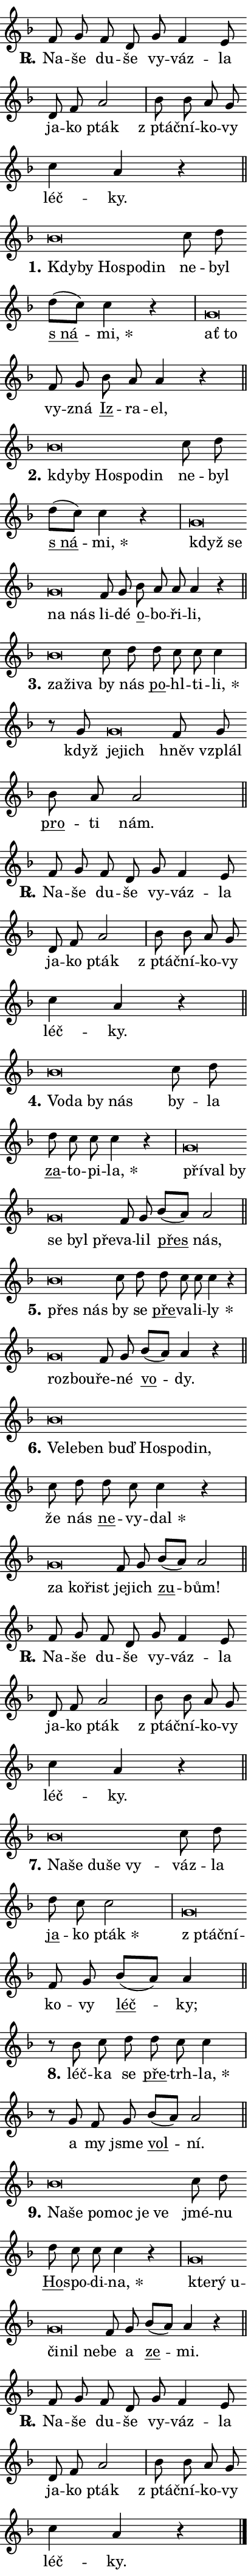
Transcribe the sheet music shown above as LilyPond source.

\version "2.24.0"
\header { tagline = "" }
\paper {
  indent = 0\cm
  top-margin = 0\cm
  right-margin = 0.13\cm % to fit lyric hyphens
  bottom-margin = 0\cm
  left-margin = 0\cm
  paper-width = 7\cm
  page-breaking = #ly:one-page-breaking
  system-system-spacing.basic-distance = #11
  score-system-spacing.basic-distance = #11
  ragged-last = ##f
}


%% Author: Thomas Morley
%% https://lists.gnu.org/archive/html/lilypond-user/2020-05/msg00002.html
#(define (line-position grob)
"Returns position of @var[grob} in current system:
   @code{'start}, if at first time-step
   @code{'end}, if at last time-step
   @code{'middle} otherwise
"
  (let* ((col (ly:item-get-column grob))
         (ln (ly:grob-object col 'left-neighbor))
         (rn (ly:grob-object col 'right-neighbor))
         (col-to-check-left (if (ly:grob? ln) ln col))
         (col-to-check-right (if (ly:grob? rn) rn col))
         (break-dir-left
           (and
             (ly:grob-property col-to-check-left 'non-musical #f)
             (ly:item-break-dir col-to-check-left)))
         (break-dir-right
           (and
             (ly:grob-property col-to-check-right 'non-musical #f)
             (ly:item-break-dir col-to-check-right))))
        (cond ((eqv? 1 break-dir-left) 'start)
              ((eqv? -1 break-dir-right) 'end)
              (else 'middle))))

#(define (tranparent-at-line-position vctor)
  (lambda (grob)
  "Relying on @code{line-position} select the relevant enry from @var{vctor}.
Used to determine transparency,"
    (case (line-position grob)
      ((end) (not (vector-ref vctor 0)))
      ((middle) (not (vector-ref vctor 1)))
      ((start) (not (vector-ref vctor 2))))))

noteHeadBreakVisibility =
#(define-music-function (break-visibility)(vector?)
"Makes @code{NoteHead}s transparent relying on @var{break-visibility}"
#{
  \override NoteHead.transparent =
    #(tranparent-at-line-position break-visibility)
#})

#(define delete-ledgers-for-transparent-note-heads
  (lambda (grob)
    "Reads whether a @code{NoteHead} is transparent.
If so this @code{NoteHead} is removed from @code{'note-heads} from
@var{grob}, which is supposed to be @code{LedgerLineSpanner}.
As a result ledgers are not printed for this @code{NoteHead}"
    (let* ((nhds-array (ly:grob-object grob 'note-heads))
           (nhds-list
             (if (ly:grob-array? nhds-array)
                 (ly:grob-array->list nhds-array)
                 '()))
           ;; Relies on the transparent-property being done before
           ;; Staff.LedgerLineSpanner.after-line-breaking is executed.
           ;; This is fragile ...
           (to-keep
             (remove
               (lambda (nhd)
                 (ly:grob-property nhd 'transparent #f))
               nhds-list)))
      ;; TODO find a better method to iterate over grob-arrays, similiar
      ;; to filter/remove etc for lists
      ;; For now rebuilt from scratch
      (set! (ly:grob-object grob 'note-heads)  '())
      (for-each
        (lambda (nhd)
          (ly:pointer-group-interface::add-grob grob 'note-heads nhd))
        to-keep))))

squashNotes = {
  \override NoteHead.X-extent = #'(-0.2 . 0.2)
  \override NoteHead.Y-extent = #'(-0.75 . 0)
  \override NoteHead.stencil =
    #(lambda (grob)
       (let ((pos (ly:grob-property grob 'staff-position)))
         (begin
           (if (< pos -7) (display "ERROR: Lower brevis then expected\n") (display ""))
           (if (<= pos -6) ly:text-interface::print ly:note-head::print))))
}
unSquashNotes = {
  \revert NoteHead.X-extent
  \revert NoteHead.Y-extent
  \revert NoteHead.stencil
}

hideNotes = \noteHeadBreakVisibility #begin-of-line-visible
unHideNotes = \noteHeadBreakVisibility #all-visible

% work-around for resetting accidentals
% https://lilypond.org/doc/v2.23/Documentation/notation/displaying-rhythms#unmetered-music
cadenzaMeasure = {
  \cadenzaOff
  \partial 1024 s1024
  \cadenzaOn
}

#(define-markup-command (accent layout props text) (markup?)
  "Underline accented syllable"
  (interpret-markup layout props
    #{\markup \override #'(offset . 4.3) \underline { #text }#}))

responsum = \markup \concat {
  "R" \hspace #-1.05 \path #0.1 #'((moveto 0 0.07) (lineto 0.9 0.8)) \hspace #0.05 "."
}

spaceSize = #0.6828661417322834 % exact space size for TeX Gyre Schola

\layout {
  \context {
    \Staff
    \remove "Time_signature_engraver"
    \override LedgerLineSpanner.after-line-breaking = #delete-ledgers-for-transparent-note-heads
  }
  \context {
    \Lyrics {
      \override LyricSpace.minimum-distance = \spaceSize
      \override LyricText.font-name = #"TeX Gyre Schola"
      \override LyricText.font-size = 1
      \override StanzaNumber.font-name = #"TeX Gyre Schola Bold"
      \override StanzaNumber.font-size = 1
    }
  }
  \context {
    \Score 
    \override NoteHead.text =
      #(lambda (grob) 
        (let ((pos (ly:grob-property grob 'staff-position)))
          #{\markup {
            \combine
              \halign #-0.55 \raise #(if (= pos -6) 0 0.5) \override #'(thickness . 2) \draw-line #'(3.2 . 0)
              \musicglyph "noteheads.sM1"
          }#}))
  }
}

% magnetic-lyrics.ily
%
%   written by
%     Jean Abou Samra <jean@abou-samra.fr>
%     Werner Lemberg <wl@gnu.org>
%
%   adapted by
%     Jiri Hon <jiri.hon@gmail.com>
%
% Version 2022-Apr-15

% https://www.mail-archive.com/lilypond-user@gnu.org/msg149350.html

#(define (Left_hyphen_pointer_engraver context)
   "Collect syllable-hyphen-syllable occurrences in lyrics and store
them in properties.  This engraver only looks to the left.  For
example, if the lyrics input is @code{foo -- bar}, it does the
following.

@itemize @bullet
@item
Set the @code{text} property of the @code{LyricHyphen} grob between
@q{foo} and @q{bar} to @code{foo}.

@item
Set the @code{left-hyphen} property of the @code{LyricText} grob with
text @q{foo} to the @code{LyricHyphen} grob between @q{foo} and
@q{bar}.
@end itemize

Use this auxiliary engraver in combination with the
@code{lyric-@/text::@/apply-@/magnetic-@/offset!} hook."
   (let ((hyphen #f)
         (text #f))
     (make-engraver
      (acknowledgers
       ((lyric-syllable-interface engraver grob source-engraver)
        (set! text grob)))
      (end-acknowledgers
       ((lyric-hyphen-interface engraver grob source-engraver)
        ;(when (not (grob::has-interface grob 'lyric-space-interface))
          (set! hyphen grob)));)
      ((stop-translation-timestep engraver)
       (when (and text hyphen)
         (ly:grob-set-object! text 'left-hyphen hyphen))
       (set! text #f)
       (set! hyphen #f)))))

#(define (lyric-text::apply-magnetic-offset! grob)
   "If the space between two syllables is less than the value in
property @code{LyricText@/.details@/.squash-threshold}, move the right
syllable to the left so that it gets concatenated with the left
syllable.

Use this function as a hook for
@code{LyricText@/.after-@/line-@/breaking} if the
@code{Left_@/hyphen_@/pointer_@/engraver} is active."
   (let ((hyphen (ly:grob-object grob 'left-hyphen #f)))
     (when hyphen
       (let ((left-text (ly:spanner-bound hyphen LEFT)))
         (when (grob::has-interface left-text 'lyric-syllable-interface)
           (let* ((common (ly:grob-common-refpoint grob left-text X))
                  (this-x-ext (ly:grob-extent grob common X))
                  (left-x-ext
                   (begin
                     ;; Trigger magnetism for left-text.
                     (ly:grob-property left-text 'after-line-breaking)
                     (ly:grob-extent left-text common X)))
                  ;; `delta` is the gap width between two syllables.
                  (delta (- (interval-start this-x-ext)
                            (interval-end left-x-ext)))
                  (details (ly:grob-property grob 'details))
                  (threshold (assoc-get 'squash-threshold details 0.2)))
             (when (< delta threshold)
               (let* (;; We have to manipulate the input text so that
                      ;; ligatures crossing syllable boundaries are not
                      ;; disabled.  For languages based on the Latin
                      ;; script this is essentially a beautification.
                      ;; However, for non-Western scripts it can be a
                      ;; necessity.
                      (lt (ly:grob-property left-text 'text))
                      (rt (ly:grob-property grob 'text))
                      (is-space (grob::has-interface hyphen 'lyric-space-interface))
                      (space (if is-space " " ""))
                      (extra-delta (if is-space spaceSize 0))
                      ;; Append new syllable.
                      (ltrt-space (if (and (string? lt) (string? rt))
                                (string-append lt space rt)
                                (make-concat-markup (list lt space rt))))
                      ;; Right-align `ltrt` to the right side.
                      (ltrt-space-markup (grob-interpret-markup
                               grob
                               (make-translate-markup
                                (cons (interval-length this-x-ext) 0)
                                (make-right-align-markup ltrt-space)))))
                 (begin
                   ;; Don't print `left-text`.
                   (ly:grob-set-property! left-text 'stencil #f)
                   ;; Set text and stencil (which holds all collected
                   ;; syllables so far) and shift it to the left.
                   (ly:grob-set-property! grob 'text ltrt-space)
                   (ly:grob-set-property! grob 'stencil ltrt-space-markup)
                   (ly:grob-translate-axis! grob (- (- delta extra-delta)) X))))))))))


#(define (lyric-hyphen::displace-bounds-first grob)
   ;; Make very sure this callback isn't triggered too early.
   (let ((left (ly:spanner-bound grob LEFT))
         (right (ly:spanner-bound grob RIGHT)))
     (ly:grob-property left 'after-line-breaking)
     (ly:grob-property right 'after-line-breaking)
     (ly:lyric-hyphen::print grob)))

squashThreshold = #0.4

\layout {
  \context {
    \Lyrics
    \consists #Left_hyphen_pointer_engraver
    \override LyricText.after-line-breaking =
      #lyric-text::apply-magnetic-offset!
    \override LyricHyphen.stencil = #lyric-hyphen::displace-bounds-first
    \override LyricText.details.squash-threshold = \squashThreshold
    \override LyricHyphen.minimum-distance = 0
    \override LyricHyphen.minimum-length = \squashThreshold
  }
}

squashText = \override LyricText.details.squash-threshold = 9999
unSquashText = \override LyricText.details.squash-threshold = \squashThreshold

leftText = \override LyricText.self-alignment-X = #LEFT
unLeftText = \revert LyricText.self-alignment-X

starOffset = #(lambda (grob) 
                (let ((x_offset (ly:self-alignment-interface::aligned-on-x-parent grob)))
                  (if (= x_offset 0) 0 (+ x_offset 1.2))))

star = #(define-music-function (syllable)(string?)
"Append star separator at the end of a syllable"
#{
  \once \override LyricText.X-offset = #starOffset
  \lyricmode { \markup {
    #syllable
    \override #'((font-name . "TeX Gyre Schola Bold")) \hspace #0.2 \lower #0.65 \larger "*"
  } }
#})

starAccent = #(define-music-function (syllable)(string?)
"Append star separator at the end of a syllable and make accent"
#{
  \once \override LyricText.X-offset = #starOffset
  \lyricmode { \markup {
    \accent #syllable
    \override #'((font-name . "TeX Gyre Schola Bold")) \hspace #0.2 \lower #0.65 \larger "*"
  } }
#})

breath = #(define-music-function (syllable)(string?)
"Append breathing indicator at the end of a syllable"
#{
  \lyricmode { \markup { #syllable "+" } }
#})

optionalBreath = #(define-music-function (syllable)(string?)
"Append optional breathing indicator at the end of a syllable"
#{
  \lyricmode { \markup { #syllable "(+)" } }
#})


\score {
    <<
        \new Voice = "melody" { \cadenzaOn \key f \major \relative { f'8 g f d g f4 e8 \bar "" d f a2 \cadenzaMeasure \bar "|" bes8 bes a g \bar "" c4 a r \cadenzaMeasure \bar "||" \break } }
        \new Lyrics \lyricsto "melody" { \lyricmode { \set stanza = \responsum
Na -- še du -- še vy -- váz -- la ja -- ko pták "z ptáč" -- ní -- ko -- vy léč -- ky. } }
    >>
    \layout {}
}

\score {
    <<
        \new Voice = "melody" { \cadenzaOn \key f \major \relative { \squashNotes bes'\breve*1/16 \hideNotes \breve*1/16 \bar "" \breve*1/16 \bar "" \breve*1/16 \breve*1/16 \bar "" \unHideNotes \unSquashNotes c8 d \bar "" d[( c)] c4 r \cadenzaMeasure \bar "|" \squashNotes g\breve*1/16 \hideNotes \breve*1/16 \bar "" \unHideNotes \unSquashNotes f8 g \bar "" bes a a4 r \cadenzaMeasure \bar "||" \break } }
        \new Lyrics \lyricsto "melody" { \lyricmode { \set stanza = "1."
\leftText Kdy -- \squashText by Ho -- spo -- din \unLeftText \unSquashText ne -- byl \markup \accent "s ná" -- \star mi, \leftText ať \squashText to \unLeftText \unSquashText vy -- zná \markup \accent Iz -- ra -- el, } }
    >>
    \layout {}
}

\score {
    <<
        \new Voice = "melody" { \cadenzaOn \key f \major \relative { \squashNotes bes'\breve*1/16 \hideNotes \breve*1/16 \bar "" \breve*1/16 \bar "" \breve*1/16 \breve*1/16 \bar "" \unHideNotes \unSquashNotes c8 d \bar "" d[( c)] c4 r \cadenzaMeasure \bar "|" \squashNotes g\breve*1/16 \hideNotes \breve*1/16 \bar "" \breve*1/16 \breve*1/16 \bar "" \unHideNotes \unSquashNotes f8 g \bar "" bes a a a4 r \cadenzaMeasure \bar "||" \break } }
        \new Lyrics \lyricsto "melody" { \lyricmode { \set stanza = "2."
\leftText kdy -- \squashText by Ho -- spo -- din \unLeftText \unSquashText ne -- byl \markup \accent "s ná" -- \star mi, \leftText když \squashText se na nás \unLeftText \unSquashText li -- dé \markup \accent o -- bo -- ři -- li, } }
    >>
    \layout {}
}

\score {
    <<
        \new Voice = "melody" { \cadenzaOn \key f \major \relative { \squashNotes bes'\breve*1/16 \hideNotes \breve*1/16 \breve*1/16 \bar "" \unHideNotes \unSquashNotes c8 d \bar "" d c c c4 \cadenzaMeasure \bar "|" r8 g8 \squashNotes g\breve*1/16 \hideNotes \breve*1/16 \bar "" \unHideNotes \unSquashNotes f8 g \bar "" bes a a2 \cadenzaMeasure \bar "||" \break } }
        \new Lyrics \lyricsto "melody" { \lyricmode { \set stanza = "3."
\leftText za -- \squashText ži -- va \unLeftText \unSquashText by nás \markup \accent po -- hl -- ti -- \star li, když \leftText je -- \squashText jich \unLeftText \unSquashText hněv vzplál \markup \accent pro -- ti nám. } }
    >>
    \layout {}
}

\score {
    <<
        \new Voice = "melody" { \cadenzaOn \key f \major \relative { f'8 g f d g f4 e8 \bar "" d f a2 \cadenzaMeasure \bar "|" bes8 bes a g \bar "" c4 a r \cadenzaMeasure \bar "||" \break } }
        \new Lyrics \lyricsto "melody" { \lyricmode { \set stanza = \responsum
Na -- še du -- še vy -- váz -- la ja -- ko pták "z ptáč" -- ní -- ko -- vy léč -- ky. } }
    >>
    \layout {}
}

\score {
    <<
        \new Voice = "melody" { \cadenzaOn \key f \major \relative { \squashNotes bes'\breve*1/16 \hideNotes \breve*1/16 \bar "" \breve*1/16 \breve*1/16 \bar "" \unHideNotes \unSquashNotes c8 d \bar "" d c c c4 r \cadenzaMeasure \bar "|" \squashNotes g\breve*1/16 \hideNotes \breve*1/16 \bar "" \breve*1/16 \bar "" \breve*1/16 \bar "" \breve*1/16 \breve*1/16 \bar "" \unHideNotes \unSquashNotes f8 g \bar "" bes[( a)] a2 \cadenzaMeasure \bar "||" \break } }
        \new Lyrics \lyricsto "melody" { \lyricmode { \set stanza = "4."
\leftText Vo -- \squashText da by nás \unLeftText \unSquashText by -- la \markup \accent za -- to -- pi -- \star la, \leftText pří -- \squashText val by se byl pře -- \unLeftText \unSquashText va -- lil \markup \accent přes nás, } }
    >>
    \layout {}
}

\score {
    <<
        \new Voice = "melody" { \cadenzaOn \key f \major \relative { \squashNotes bes'\breve*1/16 \hideNotes \breve*1/16 \bar "" \unHideNotes \unSquashNotes c8 d \bar "" d c c c4 r \cadenzaMeasure \bar "|" \squashNotes g\breve*1/16 \hideNotes \breve*1/16 \bar "" \unHideNotes \unSquashNotes f8 g \bar "" bes[( a)] a4 r \cadenzaMeasure \bar "||" \break } }
        \new Lyrics \lyricsto "melody" { \lyricmode { \set stanza = "5."
\leftText přes \squashText nás \unLeftText \unSquashText by se \markup \accent pře -- va -- li -- \star ly \leftText roz -- \squashText bou -- \unLeftText \unSquashText ře -- né \markup \accent vo -- dy. } }
    >>
    \layout {}
}

\score {
    <<
        \new Voice = "melody" { \cadenzaOn \key f \major \relative { \squashNotes bes'\breve*1/16 \hideNotes \breve*1/16 \bar "" \breve*1/16 \bar "" \breve*1/16 \bar "" \breve*1/16 \bar "" \breve*1/16 \breve*1/16 \bar "" \unHideNotes \unSquashNotes c8 d \bar "" d c c4 r \cadenzaMeasure \bar "|" \squashNotes g\breve*1/16 \hideNotes \breve*1/16 \breve*1/16 \bar "" \unHideNotes \unSquashNotes f8 g \bar "" bes[( a)] a2 \cadenzaMeasure \bar "||" \break } }
        \new Lyrics \lyricsto "melody" { \lyricmode { \set stanza = "6."
\leftText Ve -- \squashText le -- ben buď Ho -- spo -- din, \unLeftText \unSquashText že nás \markup \accent ne -- vy -- \star dal \leftText za \squashText ko -- řist \unLeftText \unSquashText je -- jich \markup \accent zu -- bům! } }
    >>
    \layout {}
}

\score {
    <<
        \new Voice = "melody" { \cadenzaOn \key f \major \relative { f'8 g f d g f4 e8 \bar "" d f a2 \cadenzaMeasure \bar "|" bes8 bes a g \bar "" c4 a r \cadenzaMeasure \bar "||" \break } }
        \new Lyrics \lyricsto "melody" { \lyricmode { \set stanza = \responsum
Na -- še du -- še vy -- váz -- la ja -- ko pták "z ptáč" -- ní -- ko -- vy léč -- ky. } }
    >>
    \layout {}
}

\score {
    <<
        \new Voice = "melody" { \cadenzaOn \key f \major \relative { \squashNotes bes'\breve*1/16 \hideNotes \breve*1/16 \bar "" \breve*1/16 \bar "" \breve*1/16 \breve*1/16 \bar "" \unHideNotes \unSquashNotes c8 d \bar "" d c c2 \cadenzaMeasure \bar "|" \squashNotes g\breve*1/16 \hideNotes \breve*1/16 \bar "" \unHideNotes \unSquashNotes f8 g \bar "" bes[( a)] a4 \cadenzaMeasure \bar "||" \break } }
        \new Lyrics \lyricsto "melody" { \lyricmode { \set stanza = "7."
\leftText Na -- \squashText še du -- še vy -- \unLeftText \unSquashText váz -- la \markup \accent ja -- ko \star pták \leftText "z ptáč" -- \squashText ní -- \unLeftText \unSquashText ko -- vy \markup \accent léč -- ky; } }
    >>
    \layout {}
}

\score {
    <<
        \new Voice = "melody" { \cadenzaOn \key f \major \relative { r8 bes' c8 d \bar "" d c c4 \cadenzaMeasure \bar "|" r8 g8 f8 g \bar "" bes[( a)] a2 \cadenzaMeasure \bar "||" \break } }
        \new Lyrics \lyricsto "melody" { \lyricmode { \set stanza = "8."
léč -- ka se \markup \accent pře -- trh -- \star la, a my jsme \markup \accent vol -- ní. } }
    >>
    \layout {}
}

\score {
    <<
        \new Voice = "melody" { \cadenzaOn \key f \major \relative { \squashNotes bes'\breve*1/16 \hideNotes \breve*1/16 \bar "" \breve*1/16 \bar "" \breve*1/16 \bar "" \breve*1/16 \breve*1/16 \bar "" \unHideNotes \unSquashNotes c8 d \bar "" d c c c4 r \cadenzaMeasure \bar "|" \squashNotes g\breve*1/16 \hideNotes \breve*1/16 \bar "" \breve*1/16 \bar "" \breve*1/16 \bar "" \breve*1/16 \breve*1/16 \bar "" \unHideNotes \unSquashNotes f8 g \bar "" bes[( a)] a4 r \cadenzaMeasure \bar "||" \break } }
        \new Lyrics \lyricsto "melody" { \lyricmode { \set stanza = "9."
\leftText Na -- \squashText še po -- moc je ve \unLeftText \unSquashText jmé -- nu \markup \accent Ho -- spo -- di -- \star na, \leftText kte -- \squashText rý u -- či -- nil ne -- \unLeftText \unSquashText be a \markup \accent ze -- mi. } }
    >>
    \layout {}
}

\score {
    <<
        \new Voice = "melody" { \cadenzaOn \key f \major \relative { f'8 g f d g f4 e8 \bar "" d f a2 \cadenzaMeasure \bar "|" bes8 bes a g \bar "" c4 a r \cadenzaMeasure \bar "||" \break } \bar "|." }
        \new Lyrics \lyricsto "melody" { \lyricmode { \set stanza = \responsum
Na -- še du -- še vy -- váz -- la ja -- ko pták "z ptáč" -- ní -- ko -- vy léč -- ky. } }
    >>
    \layout {}
}
